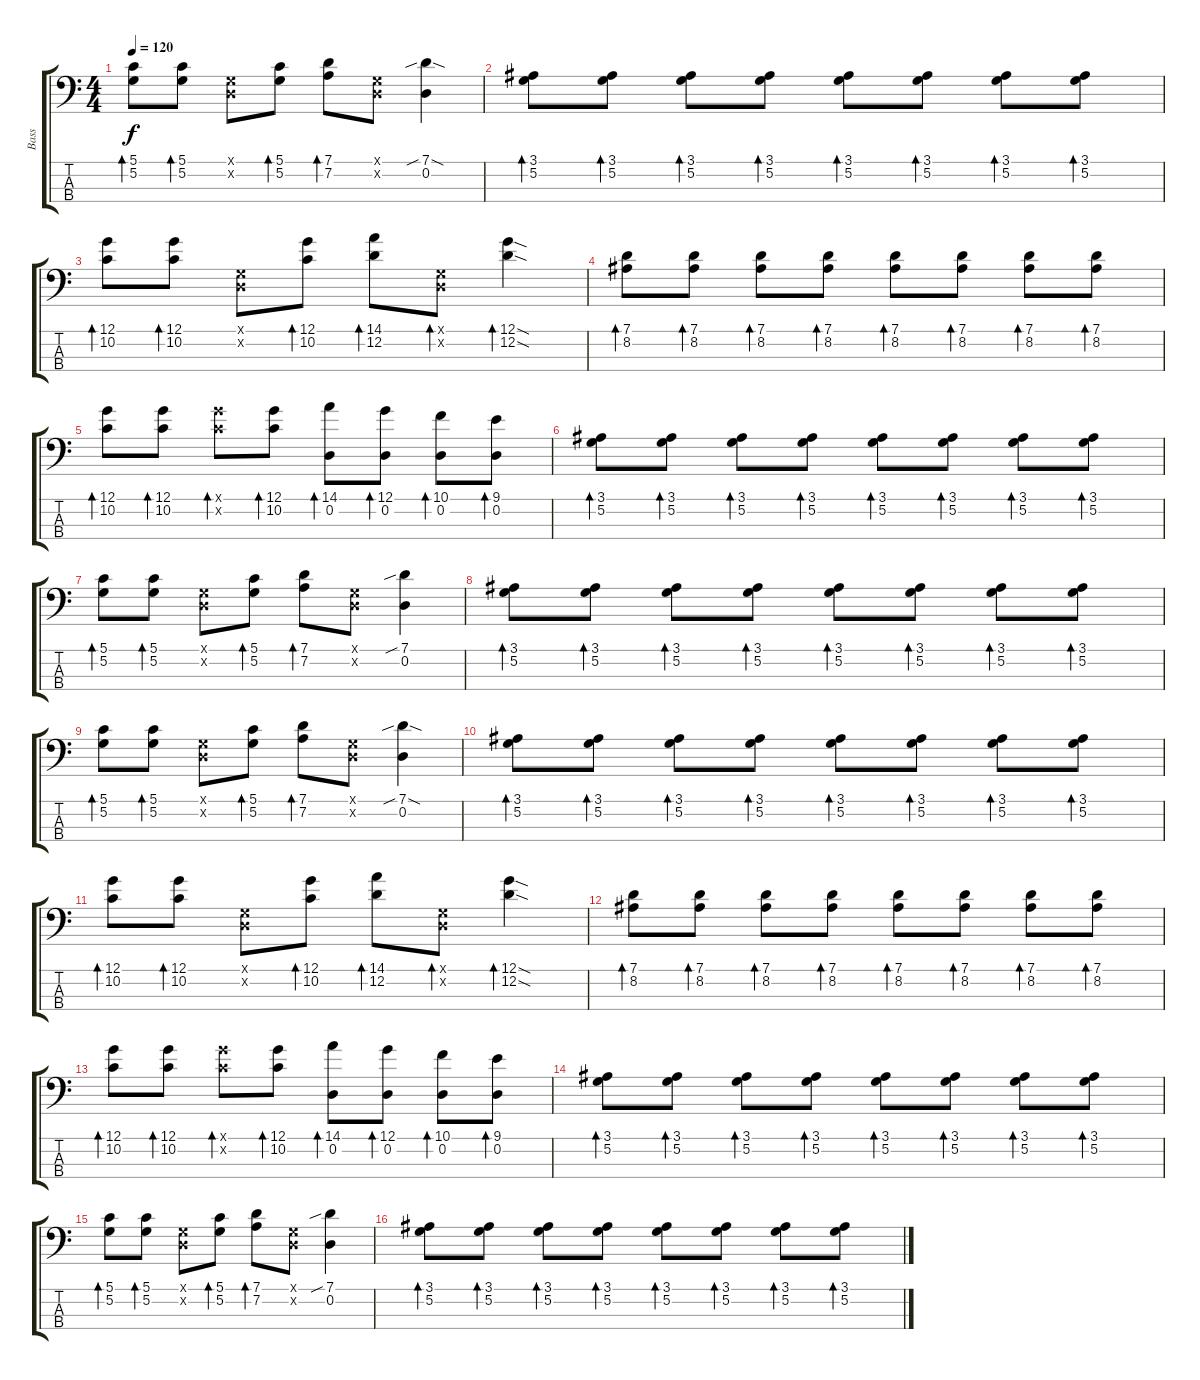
\track ("Bass" "Bass") {instrument electricbassfinger}
\staff {score tabs}
\tuning (G2 D2 A1 E1) {hide}
\ts (4 4)
\tempo 120
\clef f4
\ks c
(5.1 5.2).8{bd 30 dy f} (5.1 5.2).8{bd 30} (0.1{x} 0.2{x}).8 (5.1 5.2).8{bd 30} (7.1 7.2).8{bd 30} (0.1{x} 0.2{x}).8 (7.1{sib sod} 0.2).4 |
(3.1 5.2).8{bd 30} (3.1 5.2).8{bd 30} (3.1 5.2).8{bd 30} (3.1 5.2).8{bd 30} (3.1 5.2).8{bd 30} (3.1 5.2).8{bd 30} (3.1 5.2).8{bd 30} (3.1 5.2).8{bd 30} |
(12.1 10.2).8{bd 30} (12.1 10.2).8{bd 30} (0.1{x} 0.2{x}).8 (12.1 10.2).8{bd 30} (14.1 12.2).8{bd 30} (0.1{x} 0.2{x}).8{bd 30} (12.1{sod} 12.2{sod}).4{bd 30} |
(7.1 8.2).8{bd 30} (7.1 8.2).8{bd 30} (7.1 8.2).8{bd 30} (7.1 8.2).8{bd 30} (7.1 8.2).8{bd 30} (7.1 8.2).8{bd 30} (7.1 8.2).8{bd 30} (7.1 8.2).8{bd 30} |
(12.1 10.2).8{bd 30} (12.1 10.2).8{bd 30} (12.1{x} 10.2{x}).8{bd 30} (12.1 10.2).8{bd 30} (14.1 0.2).8{bd 30} (12.1 0.2).8{bd 30} (10.1 0.2).8{bd 30} (9.1 0.2).8{bd 30} |
(3.1 5.2).8{bd 30} (3.1 5.2).8{bd 30} (3.1 5.2).8{bd 30} (3.1 5.2).8{bd 30} (3.1 5.2).8{bd 30} (3.1 5.2).8{bd 30} (3.1 5.2).8{bd 30} (3.1 5.2).8{bd 30} |
(5.1 5.2).8{bd 30} (5.1 5.2).8{bd 30} (0.1{x} 0.2{x}).8 (5.1 5.2).8{bd 30} (7.1 7.2).8{bd 30} (0.1{x} 0.2{x}).8 (7.1{sib} 0.2).4 |
(3.1 5.2).8{bd 30} (3.1 5.2).8{bd 30} (3.1 5.2).8{bd 30} (3.1 5.2).8{bd 30} (3.1 5.2).8{bd 30} (3.1 5.2).8{bd 30} (3.1 5.2).8{bd 30} (3.1 5.2).8{bd 30} |
(5.1 5.2).8{bd 30} (5.1 5.2).8{bd 30} (0.1{x} 0.2{x}).8 (5.1 5.2).8{bd 30} (7.1 7.2).8{bd 30} (0.1{x} 0.2{x}).8 (7.1{sib sod} 0.2).4 |
(3.1 5.2).8{bd 30} (3.1 5.2).8{bd 30} (3.1 5.2).8{bd 30} (3.1 5.2).8{bd 30} (3.1 5.2).8{bd 30} (3.1 5.2).8{bd 30} (3.1 5.2).8{bd 30} (3.1 5.2).8{bd 30} |
(12.1 10.2).8{bd 30} (12.1 10.2).8{bd 30} (0.1{x} 0.2{x}).8 (12.1 10.2).8{bd 30} (14.1 12.2).8{bd 30} (0.1{x} 0.2{x}).8{bd 30} (12.1{sod} 12.2{sod}).4{bd 30} |
(7.1 8.2).8{bd 30} (7.1 8.2).8{bd 30} (7.1 8.2).8{bd 30} (7.1 8.2).8{bd 30} (7.1 8.2).8{bd 30} (7.1 8.2).8{bd 30} (7.1 8.2).8{bd 30} (7.1 8.2).8{bd 30} |
(12.1 10.2).8{bd 30} (12.1 10.2).8{bd 30} (12.1{x} 10.2{x}).8{bd 30} (12.1 10.2).8{bd 30} (14.1 0.2).8{bd 30} (12.1 0.2).8{bd 30} (10.1 0.2).8{bd 30} (9.1 0.2).8{bd 30} |
(3.1 5.2).8{bd 30} (3.1 5.2).8{bd 30} (3.1 5.2).8{bd 30} (3.1 5.2).8{bd 30} (3.1 5.2).8{bd 30} (3.1 5.2).8{bd 30} (3.1 5.2).8{bd 30} (3.1 5.2).8{bd 30} |
(5.1 5.2).8{bd 30} (5.1 5.2).8{bd 30} (0.1{x} 0.2{x}).8 (5.1 5.2).8{bd 30} (7.1 7.2).8{bd 30} (0.1{x} 0.2{x}).8 (7.1{sib} 0.2).4 |
(3.1 5.2).8{bd 30} (3.1 5.2).8{bd 30} (3.1 5.2).8{bd 30} (3.1 5.2).8{bd 30} (3.1 5.2).8{bd 30} (3.1 5.2).8{bd 30} (3.1 5.2).8{bd 30} (3.1 5.2).8{bd 30}
